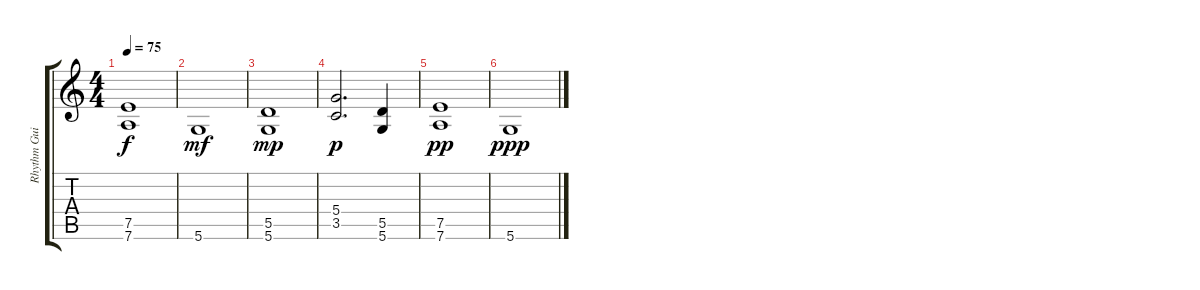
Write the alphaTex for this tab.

\track ("Rhythm Guitar 1" "Rhythm Gui") {instrument distortionguitar}
\staff {score tabs}
\tuning (E4 B3 G3 D3 A2 D2) {hide}
\ts (4 4)
\tempo 75
\clef g2
\ks c
(7.5 7.6).1{dy f} |
5.6.1{dy mf} |
(5.5 5.6).1{dy mp} |
(5.4 3.5).2{d dy p} (5.5 5.6).4 |
(7.5 7.6).1{dy pp} |
5.6.1{dy ppp}
